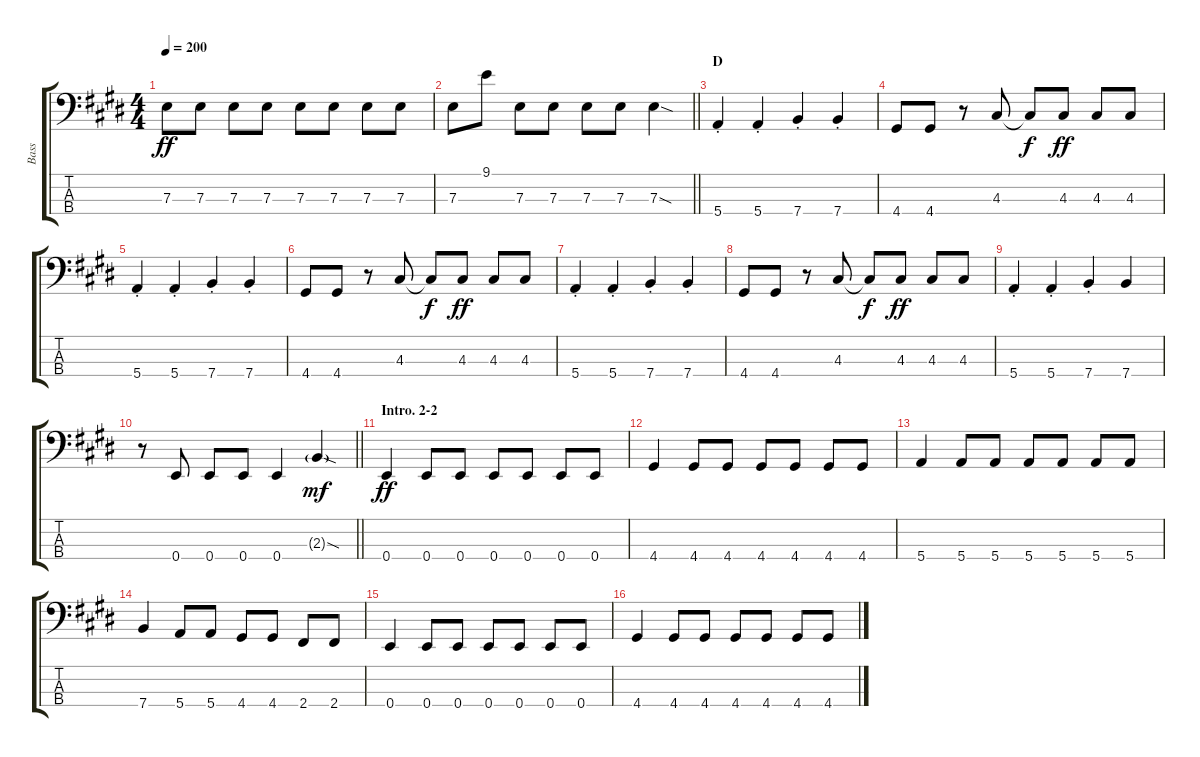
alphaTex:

\track ("Bass" "Bass") {instrument electricbasspick}
\staff {score tabs}
\tuning (G2 D2 A1 E1) {hide}
\ts (4 4)
\tempo 200
\clef f4
\ks e
7.3.8{dy ff} 7.3.8 7.3.8 7.3.8 7.3.8 7.3.8 7.3.8 7.3.8 |
\barLineRight lightlight
7.3.8 9.1.8 7.3.8 7.3.8 7.3.8 7.3.8 7.3{sod}.4 |
\section ("" "D")
5.4{st}.4 5.4{st}.4 7.4{st}.4 7.4{st}.4 |
4.4.8 4.4.8 r.8 4.3.8 4.3{t}.8{dy f} 4.3.8{dy ff} 4.3.8 4.3.8 |
5.4{st}.4 5.4{st}.4 7.4{st}.4 7.4{st}.4 |
4.4.8 4.4.8 r.8 4.3.8 4.3{t}.8{dy f} 4.3.8{dy ff} 4.3.8 4.3.8 |
5.4{st}.4 5.4{st}.4 7.4{st}.4 7.4{st}.4 |
4.4.8 4.4.8 r.8 4.3.8 4.3{t}.8{dy f} 4.3.8{dy ff} 4.3.8 4.3.8 |
5.4{st}.4 5.4{st}.4 7.4{st}.4 7.4.4 |
\barLineRight lightlight
r.8 0.4.8 0.4.8 0.4.8 0.4.4 2.3{sod g}.4{dy mf} |
\section ("" "Intro. 2-2")
0.4.4{dy ff} 0.4.8 0.4.8 0.4.8 0.4.8 0.4.8 0.4.8 |
4.4.4 4.4.8 4.4.8 4.4.8 4.4.8 4.4.8 4.4.8 |
5.4.4 5.4.8 5.4.8 5.4.8 5.4.8 5.4.8 5.4.8 |
7.4.4 5.4.8 5.4.8 4.4.8 4.4.8 2.4.8 2.4.8 |
0.4.4 0.4.8 0.4.8 0.4.8 0.4.8 0.4.8 0.4.8 |
4.4.4 4.4.8 4.4.8 4.4.8 4.4.8 4.4.8 4.4.8
